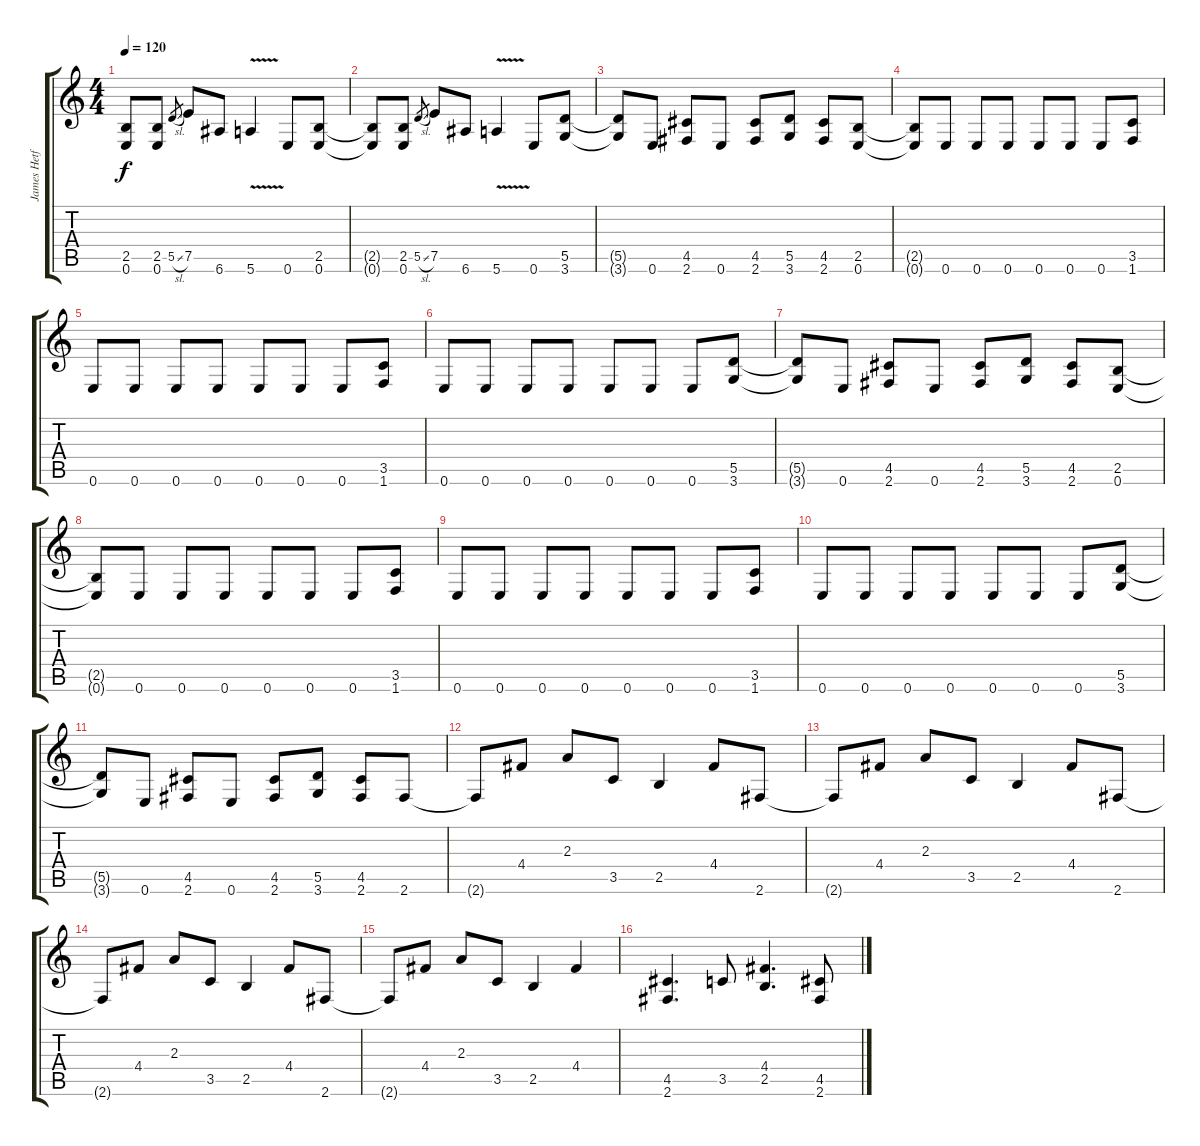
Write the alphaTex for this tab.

\track ("James Hetfield (Rhythm)" "James Hetf") {instrument acousticguitarsteel}
\staff {score tabs}
\tuning (E4 B3 G3 D3 A2 E2) {hide}
\ts (4 4)
\tempo 120
\clef g2
\ks c
(2.5{t} 0.6{t}).8{dy f} (2.5 0.6).8 5.5{sl}.8{gr} 7.5.8 6.6.8 5.6{v}.4 0.6.8 (2.5 0.6).8 |
(2.5{t} 0.6{t}).8 (2.5 0.6).8 5.5{sl}.8{gr} 7.5.8 6.6.8 5.6{v}.4 0.6.8 (5.5 3.6).8 |
(5.5{t} 3.6{t}).8 0.6.8 (4.5 2.6).8 0.6.8 (4.5 2.6).8 (5.5 3.6).8 (4.5 2.6).8 (2.5 0.6).8 |
(2.5{t} 0.6{t}).8 0.6.8 0.6.8 0.6.8 0.6.8 0.6.8 0.6.8 (3.5 1.6).8 |
0.6.8 0.6.8 0.6.8 0.6.8 0.6.8 0.6.8 0.6.8 (3.5 1.6).8 |
0.6.8 0.6.8 0.6.8 0.6.8 0.6.8 0.6.8 0.6.8 (5.5 3.6).8 |
(5.5{t} 3.6{t}).8 0.6.8 (4.5 2.6).8 0.6.8 (4.5 2.6).8 (5.5 3.6).8 (4.5 2.6).8 (2.5 0.6).8 |
(2.5{t} 0.6{t}).8 0.6.8 0.6.8 0.6.8 0.6.8 0.6.8 0.6.8 (3.5 1.6).8 |
0.6.8 0.6.8 0.6.8 0.6.8 0.6.8 0.6.8 0.6.8 (3.5 1.6).8 |
0.6.8 0.6.8 0.6.8 0.6.8 0.6.8 0.6.8 0.6.8 (5.5 3.6).8 |
(5.5{t} 3.6{t}).8 0.6.8 (4.5 2.6).8 0.6.8 (4.5 2.6).8 (5.5 3.6).8 (4.5 2.6).8 2.6.8 |
2.6{t}.8 4.4.8 2.3.8 3.5.8 2.5.4 4.4.8 2.6.8 |
2.6{t}.8 4.4.8 2.3.8 3.5.8 2.5.4 4.4.8 2.6.8 |
2.6{t}.8 4.4.8 2.3.8 3.5.8 2.5.4 4.4.8 2.6.8 |
2.6{t}.8 4.4.8 2.3.8 3.5.8 2.5.4 4.4.4 |
(4.5 2.6).4{d} 3.5.8 (4.4 2.5).4{d} (4.5 2.6).8
